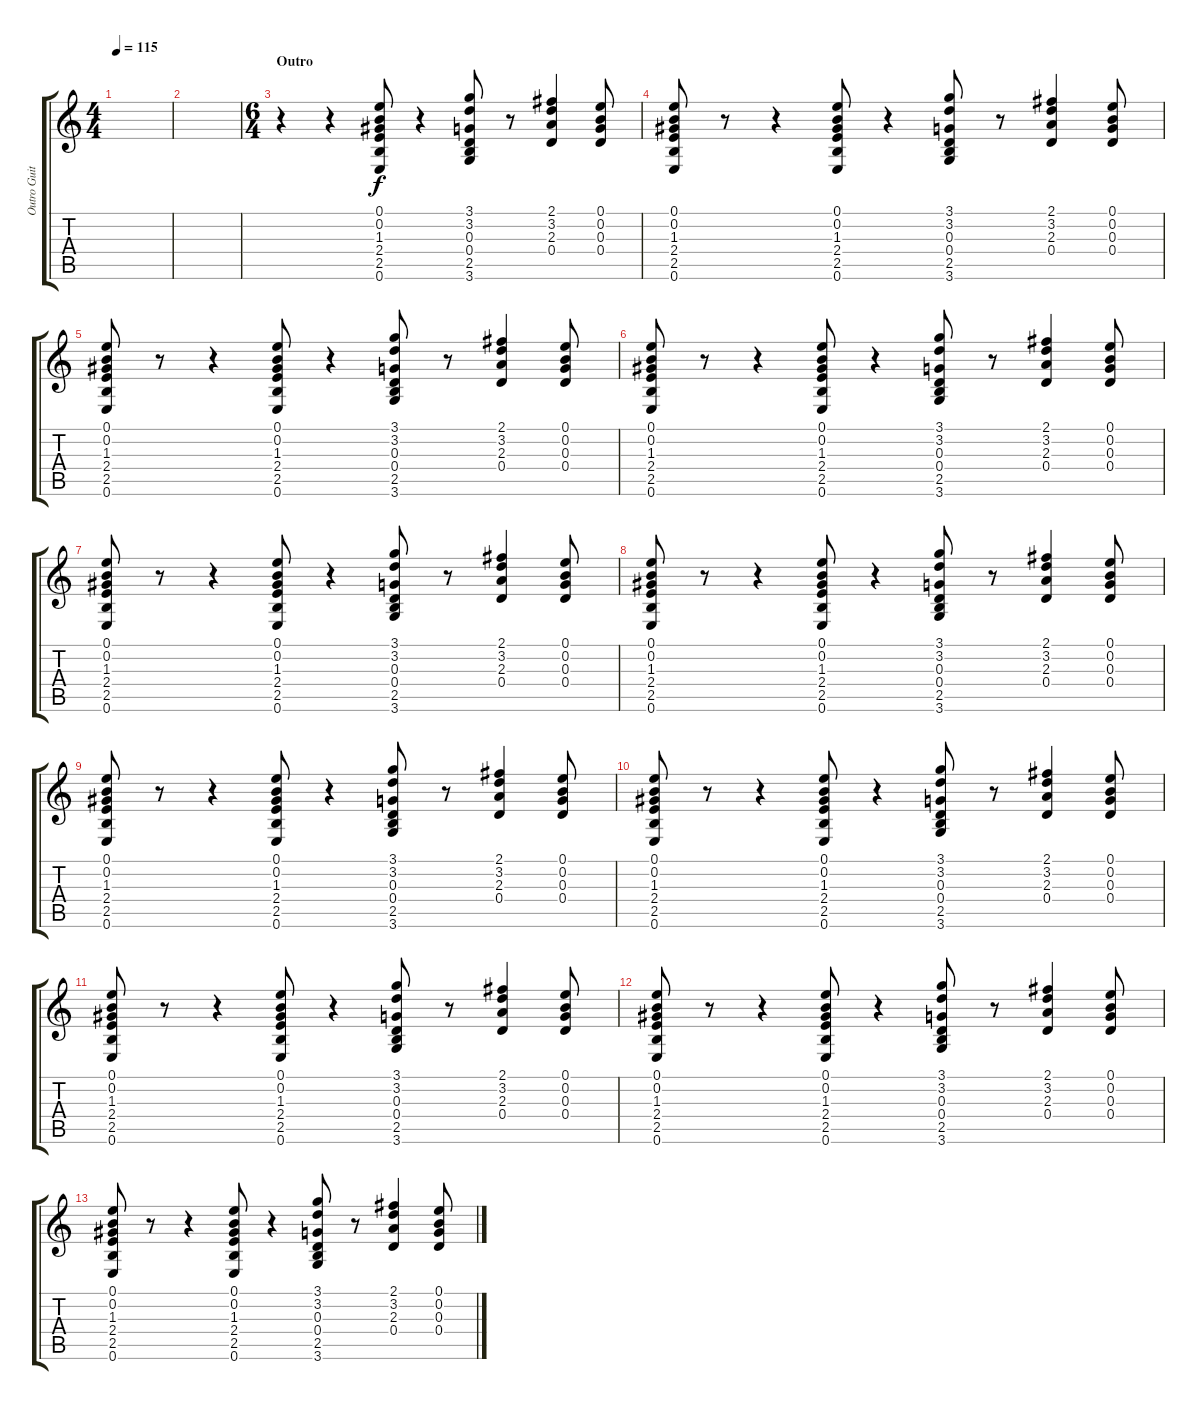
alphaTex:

\track ("Outro Guitar Loop" "Outro Guit") {instrument acousticguitarsteel}
\staff {score tabs}
\tuning (E4 B3 G3 D3 A2 E2) {hide}
\ts (4 4)
\tempo 115
\clef g2
\ks c
|
|
\ts (6 4)
\section ("" "Outro")
r.4 r.4 (0.1 0.2 1.3 2.4 2.5 0.6).8 r.4 (3.1 3.2 0.3 0.4 2.5 3.6).8 r.8 (2.1 3.2 2.3 0.4).4 (0.1 0.2 0.3 0.4).8 |
(0.1 0.2 1.3 2.4 2.5 0.6).8 r.8 r.4 (0.1 0.2 1.3 2.4 2.5 0.6).8 r.4 (3.1 3.2 0.3 0.4 2.5 3.6).8 r.8 (2.1 3.2 2.3 0.4).4 (0.1 0.2 0.3 0.4).8 |
(0.1 0.2 1.3 2.4 2.5 0.6).8 r.8 r.4 (0.1 0.2 1.3 2.4 2.5 0.6).8 r.4 (3.1 3.2 0.3 0.4 2.5 3.6).8 r.8 (2.1 3.2 2.3 0.4).4 (0.1 0.2 0.3 0.4).8 |
(0.1 0.2 1.3 2.4 2.5 0.6).8 r.8 r.4 (0.1 0.2 1.3 2.4 2.5 0.6).8 r.4 (3.1 3.2 0.3 0.4 2.5 3.6).8 r.8 (2.1 3.2 2.3 0.4).4 (0.1 0.2 0.3 0.4).8 |
(0.1 0.2 1.3 2.4 2.5 0.6).8 r.8 r.4 (0.1 0.2 1.3 2.4 2.5 0.6).8 r.4 (3.1 3.2 0.3 0.4 2.5 3.6).8 r.8 (2.1 3.2 2.3 0.4).4 (0.1 0.2 0.3 0.4).8 |
(0.1 0.2 1.3 2.4 2.5 0.6).8 r.8 r.4 (0.1 0.2 1.3 2.4 2.5 0.6).8 r.4 (3.1 3.2 0.3 0.4 2.5 3.6).8 r.8 (2.1 3.2 2.3 0.4).4 (0.1 0.2 0.3 0.4).8 |
(0.1 0.2 1.3 2.4 2.5 0.6).8 r.8 r.4 (0.1 0.2 1.3 2.4 2.5 0.6).8 r.4 (3.1 3.2 0.3 0.4 2.5 3.6).8 r.8 (2.1 3.2 2.3 0.4).4 (0.1 0.2 0.3 0.4).8 |
(0.1 0.2 1.3 2.4 2.5 0.6).8{volume 0} r.8 r.4 (0.1 0.2 1.3 2.4 2.5 0.6).8 r.4 (3.1 3.2 0.3 0.4 2.5 3.6).8 r.8 (2.1 3.2 2.3 0.4).4 (0.1 0.2 0.3 0.4).8 |
(0.1 0.2 1.3 2.4 2.5 0.6).8 r.8 r.4 (0.1 0.2 1.3 2.4 2.5 0.6).8 r.4 (3.1 3.2 0.3 0.4 2.5 3.6).8 r.8 (2.1 3.2 2.3 0.4).4 (0.1 0.2 0.3 0.4).8 |
(0.1 0.2 1.3 2.4 2.5 0.6).8 r.8 r.4 (0.1 0.2 1.3 2.4 2.5 0.6).8 r.4 (3.1 3.2 0.3 0.4 2.5 3.6).8 r.8 (2.1 3.2 2.3 0.4).4 (0.1 0.2 0.3 0.4).8 |
(0.1 0.2 1.3 2.4 2.5 0.6).8 r.8 r.4 (0.1 0.2 1.3 2.4 2.5 0.6).8 r.4 (3.1 3.2 0.3 0.4 2.5 3.6).8 r.8 (2.1 3.2 2.3 0.4).4 (0.1 0.2 0.3 0.4).8
